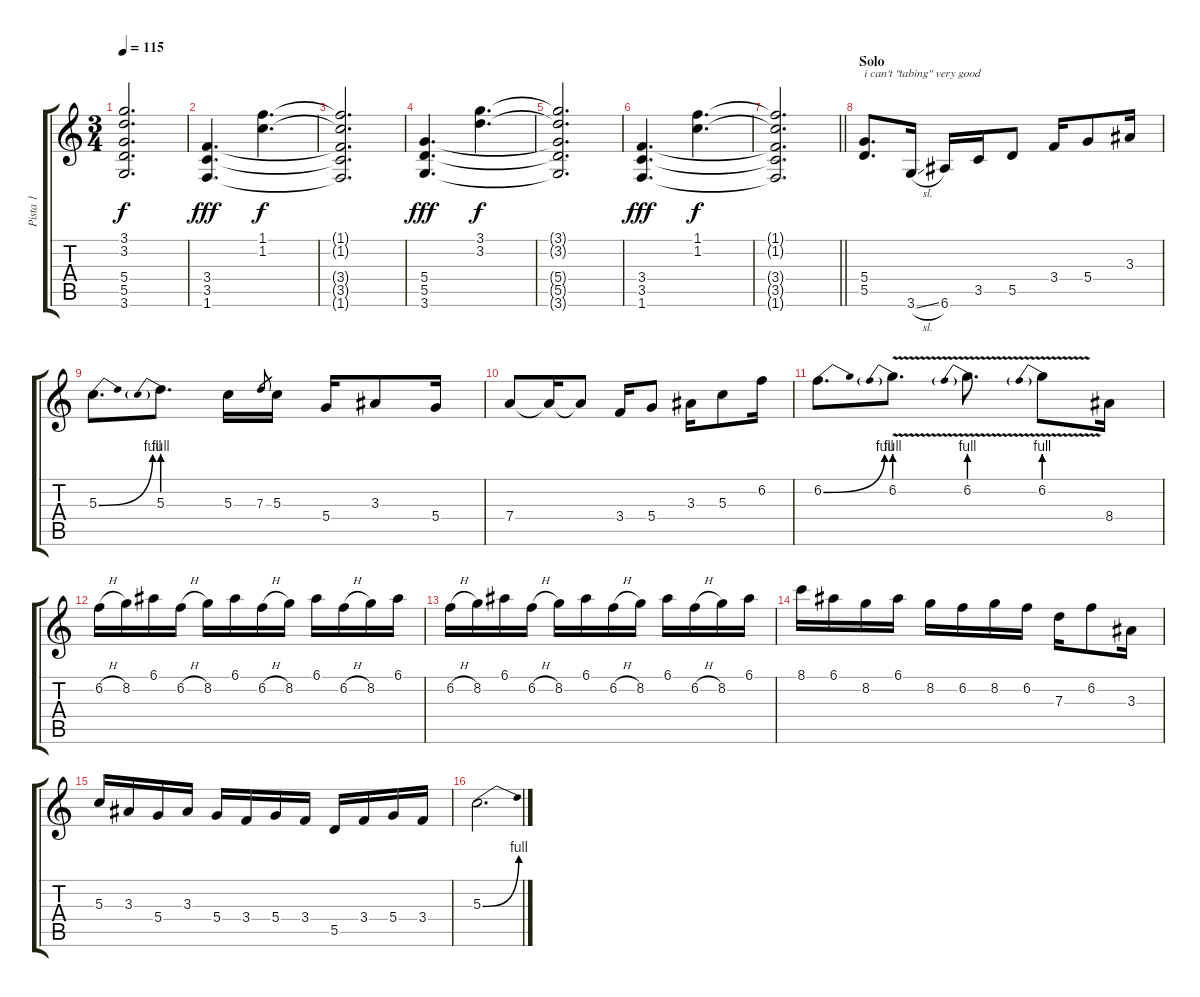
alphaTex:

\track ("Pista 1" "Pista 1") {instrument distortionguitar}
\staff {score tabs}
\tuning (E4 B3 G3 D3 A2 E2) {hide}
\ts (3 4)
\tempo 115
\clef g2
\ks c
(3.1{t} 3.2{t} 5.4{t} 5.5{t} 3.6{t}).2{d dy f} |
(3.4 3.5 1.6).4{d dy fff} (1.1 1.2).4{d dy f} |
(1.1{t} 1.2{t} 3.4{t} 3.5{t} 1.6{t}).2{d} |
(5.4 5.5 3.6).4{d dy fff} (3.1 3.2).4{d dy f} |
(3.1{t} 3.2{t} 5.4{t} 5.5{t} 3.6{t}).2{d} |
(3.4 3.5 1.6).4{d dy fff} (1.1 1.2).4{d dy f} |
\barLineRight lightlight
(1.1{t} 1.2{t} 3.4{t} 3.5{t} 1.6{t}).2{d} |
\section ("" "Solo")
(5.4 5.5).8{d txt "i can't \"tabing\" very good"} 3.6{sl}.16 6.6.16 3.5.16 5.5.8 3.4.16 5.4.8 3.3.16 |
5.3{be (bend 0 0 60 4)}.8{d} 5.3{be (prebend 0 4 60 4)}.8{d} 5.3.16 7.3.8{gr} 5.3.16 5.4.16 3.3.8 5.4.16 |
7.4.8 7.4{t}.16 7.4{t}.8 3.4.16 5.4.8 3.3.16 5.3.8 6.2.16 |
6.2{be (bend 0 0 60 4)}.8{d} 6.2{be (prebend 0 4 60 4) v}.8{d} 6.2{be (prebend 0 4 60 4) v}.8{d} 6.2{be (prebend 0 4 60 4) v}.8 8.4.16 |
6.2{h}.16 8.2.16 6.1.16 6.2{h}.16 8.2.16 6.1.16 6.2{h}.16 8.2.16 6.1.16 6.2{h}.16 8.2.16 6.1.16 |
6.2{h}.16 8.2.16 6.1.16 6.2{h}.16 8.2.16 6.1.16 6.2{h}.16 8.2.16 6.1.16 6.2{h}.16 8.2.16 6.1.16 |
8.1.16 6.1.16 8.2.16 6.1.16 8.2.16 6.2.16 8.2.16 6.2.16 7.3.16 6.2.8 3.3.16 |
5.3.16 3.3.16 5.4.16 3.3.16 5.4.16 3.4.16 5.4.16 3.4.16 5.5.16 3.4.16 5.4.16 3.4.16 |
5.3{be (bend 0 0 60 4)}.2{d}
